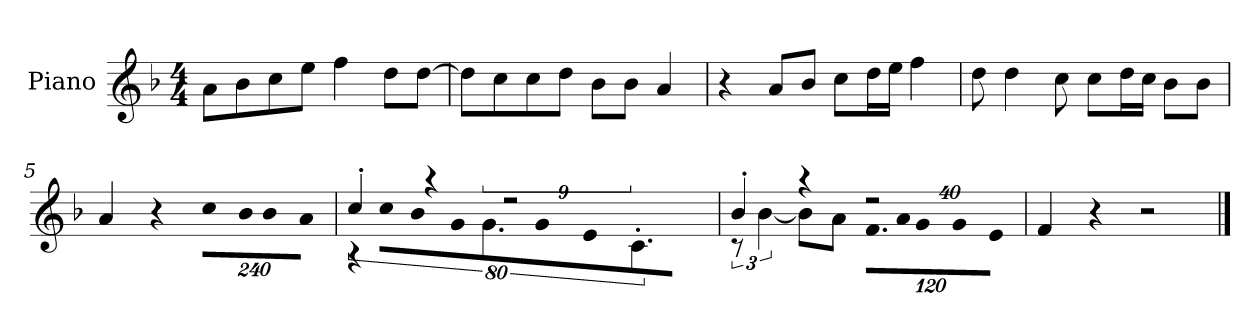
**kern
*part1
*staff1
*I"Piano
*I'P-no
*clefG2
*k[b-]
*M4/4
*MM90
=1
8a\L
8b-\
8cc\
8ee\J
4ff\
8dd\L
[8dd\J
=2
8dd\L]
8cc\
8cc\
8dd\J
8b-\L
8b-\J
4a/
=3
4r
8a/L
8b-/J
8cc\L
16dd\L
16ee\JJ
4ff\
=4
8dd\
4dd\
8cc\
8cc\L
16dd\L
16cc\JJ
8b-\L
8b-\J
=5
4a/
4r
*Xbrackettup
!LO:N:vis=8
960%137cc\L
!LO:N:vis=16
1920%137b-\K
!LO:N:vis=8
960%137b-\
!LO:N:vis=8
960%137a\J
!!LO:LB:g=z
=6
*^
*	*brackettup
!	!LO:N:vis=8
4cc'/	640%71r
!	!LO:N:vis=8
.	640%71cc\L
!	!LO:N:vis=8
.	640%71b-\
4r	.
!	!LO:N:vis=8
.	640%71g\
.	9.g\
2r	.
!	!LO:N:vis=8
.	640%71g\
!	!LO:N:vis=8
.	640%71e\
.	9.c'\J
.	960ryy
=7	=7
4b-'/	12r
.	[6b-\
4r	8b-\L]
.	8a\J
*	*Xbrackettup
!	!LO:N:vis=16.
2r	960%103f\LL
!	!LO:N:vis=32
.	640%23a\K
!	!LO:N:vis=16
.	1920%137g\J
!	!LO:N:vis=8
.	960%137g\
!	!LO:N:vis=8
.	960%137e\J
*v	*v
=8
4f/
4r
2r
==
*-
